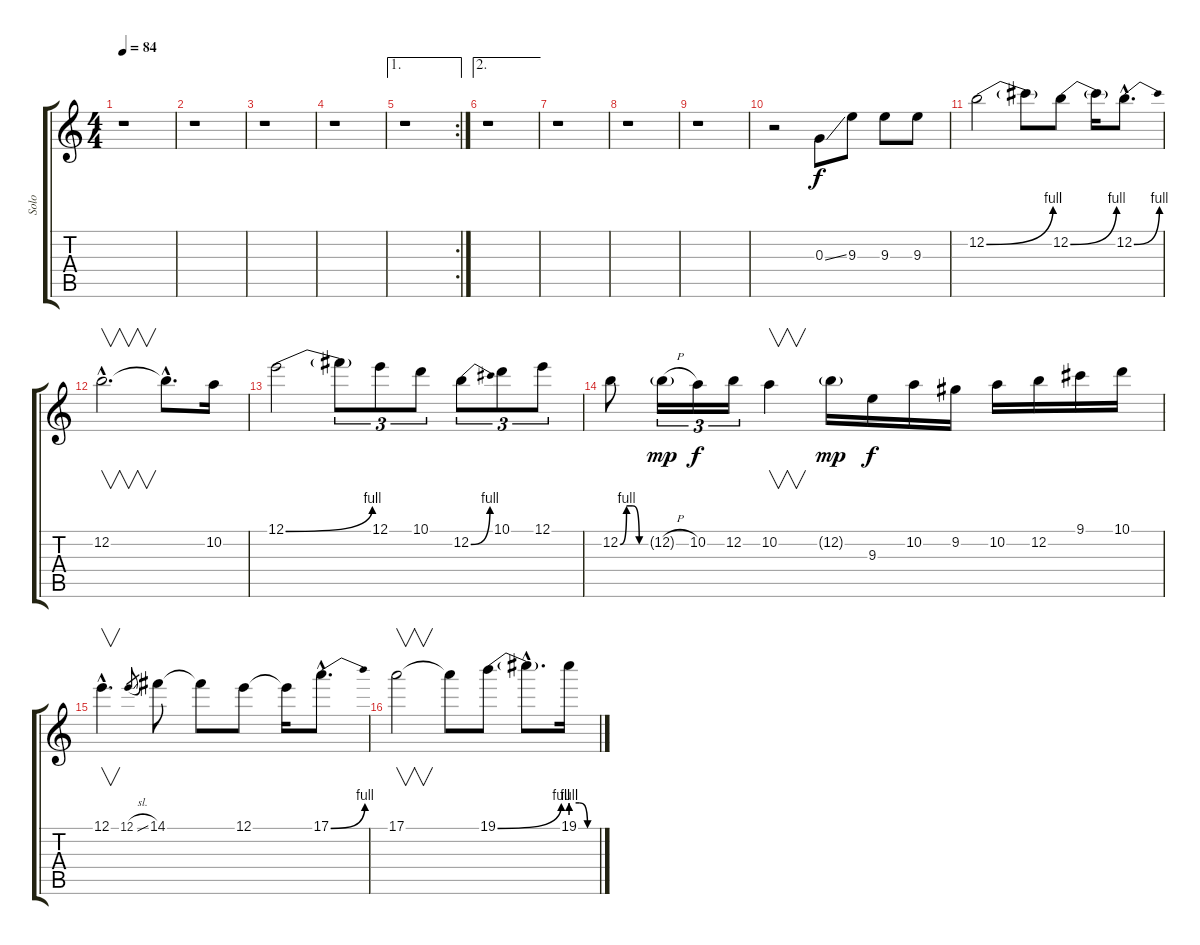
\track ("Solo" "Solo") {instrument overdrivenguitar}
\staff {score tabs}
\tuning (E4 B3 G3 D3 A2 E2) {hide}
\ts (4 4)
\tempo 84
\clef g2
\ks c
r.1{dy f} |
r.1 |
r.1 |
r.1 |
\ae 1
\rc 2
r.1 |
\ae 2
r.1 |
r.1 |
r.1 |
r.1 |
r.2 0.3{ss}.8 9.3.8 9.3.8 9.3.8 |
12.2{be (bend 0 0 60 4)}.2 12.2{t}.8 12.2{be (bend 0 0 60 4)}.8 12.2{t}.16 12.2{be (bend 0 0 60 4) hac}.8{d} |
12.2{hac}.2{v d} 12.2{hac t}.8{d} 10.2.16 |
12.1{be (bend 0 0 60 4)}.2 12.1{t}.8{tu (3 2)} 12.1.8{tu (3 2)} 10.1.8{tu (3 2)} 12.2{be (bend 0 0 60 4)}.8{tu (3 2)} 10.1.8{tu (3 2)} 12.1.8{tu (3 2)} |
12.2{be (custom 0 0 15 4 30 4 45 0 60 0)}.8 12.2{h g}.16{tu (3 2) dy mp} 10.2.16{tu (3 2) dy f} 12.2.16{tu (3 2)} 10.2.4{v} 12.2{g}.16{dy mp} 9.3.16{dy f} 10.2.16 9.2.16 10.2.16 12.2.16 9.1.16 10.1.16 |
12.1{hac}.4{v d} 12.1{sl}.8{gr} 14.1.8 14.1{t}.8 12.1.8 12.1{t}.16 17.1{be (bend 0 0 60 4) hac}.8{d} |
17.1.2{v} 17.1{t}.8 19.1{be (bend 0 0 60 4)}.8 19.1{hac t}.8{d} 19.1{be (custom 0 4 20 4 40 0 60 0)}.16
